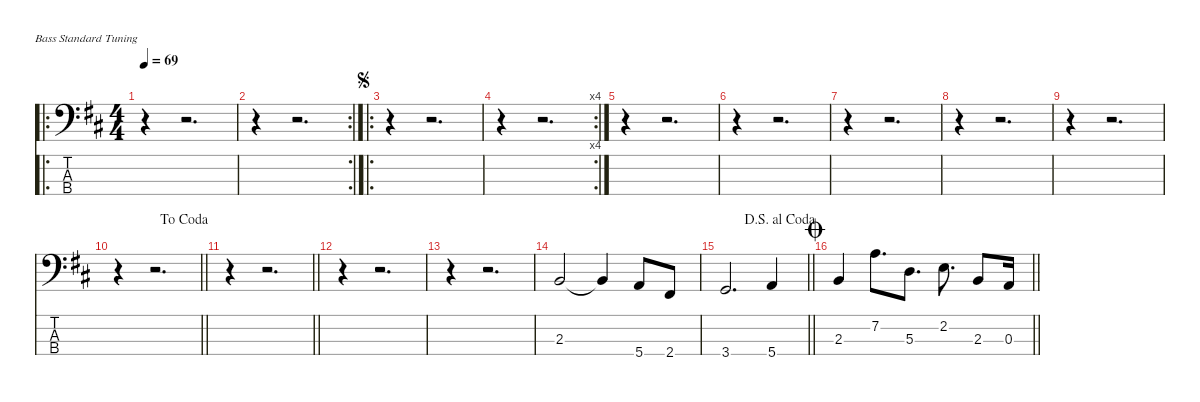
\defaultSystemsLayout 4
\hideDynamics
\bracketExtendMode nobrackets
\singleTrackTrackNamePolicy hidden
\multiTrackTrackNamePolicy hidden
\firstSystemTrackNameMode fullname
\firstSystemTrackNameOrientation horizontal
\otherSystemsTrackNameOrientation horizontal
\track ("Bass Guitar" "el.bs.") {instrument electricbassfinger}
\staff {score tabs}
\tuning (G2 D2 A1 E1)
\ro
\ts (4 4)
\beaming (8 2 2 2 2)
\tempo 69
\clef f4
\ks bminor
r.4{dy f instrument electricbassfinger beam Down} r.2{d beam Down} |
\rc 2
r.4{beam Down} r.2{d beam Down} |
\ro
\jump segno
r.4{beam Down} r.2{d beam Down} |
\rc 4
r.4{beam Down} r.2{d beam Down} |
r.4{beam Down} r.2{d beam Down} |
r.4{beam Down} r.2{d beam Down} |
r.4{beam Down} r.2{d beam Down} |
r.4{beam Down} r.2{d beam Down} |
r.4{beam Down} r.2{d beam Down} |
\jump dacoda
\barLineRight lightlight
r.4{beam Down} r.2{d beam Down} |
\barLineRight lightlight
r.4{beam Down} r.2{d beam Down} |
r.4{beam Down} r.2{d beam Down} |
r.4{beam Down} r.2{d beam Down} |
2.3{acc forcenatural}.2{beam Up} 2.3{t acc forcenatural}.4{beam Up} 5.4{acc forcenatural}.8{beam Up} 2.4{acc #}.8{beam Up} |
\jump dalsegnoalcoda
\barLineRight lightlight
3.4{acc forcenatural}.2{d beam Up} 5.4{acc forcenatural}.4{beam Up} |
\jump coda
\barLineRight lightlight
2.3{acc forcenatural}.4{beam Up} 7.2{acc forcenatural}.8{d beam Down} 5.3{acc forcenatural}.8{d beam Down} 2.2{acc forcenatural}.8{d beam Down} 2.3{acc forcenatural}.8{beam Up} 0.3{acc forcenatural}.16{beam Up}
